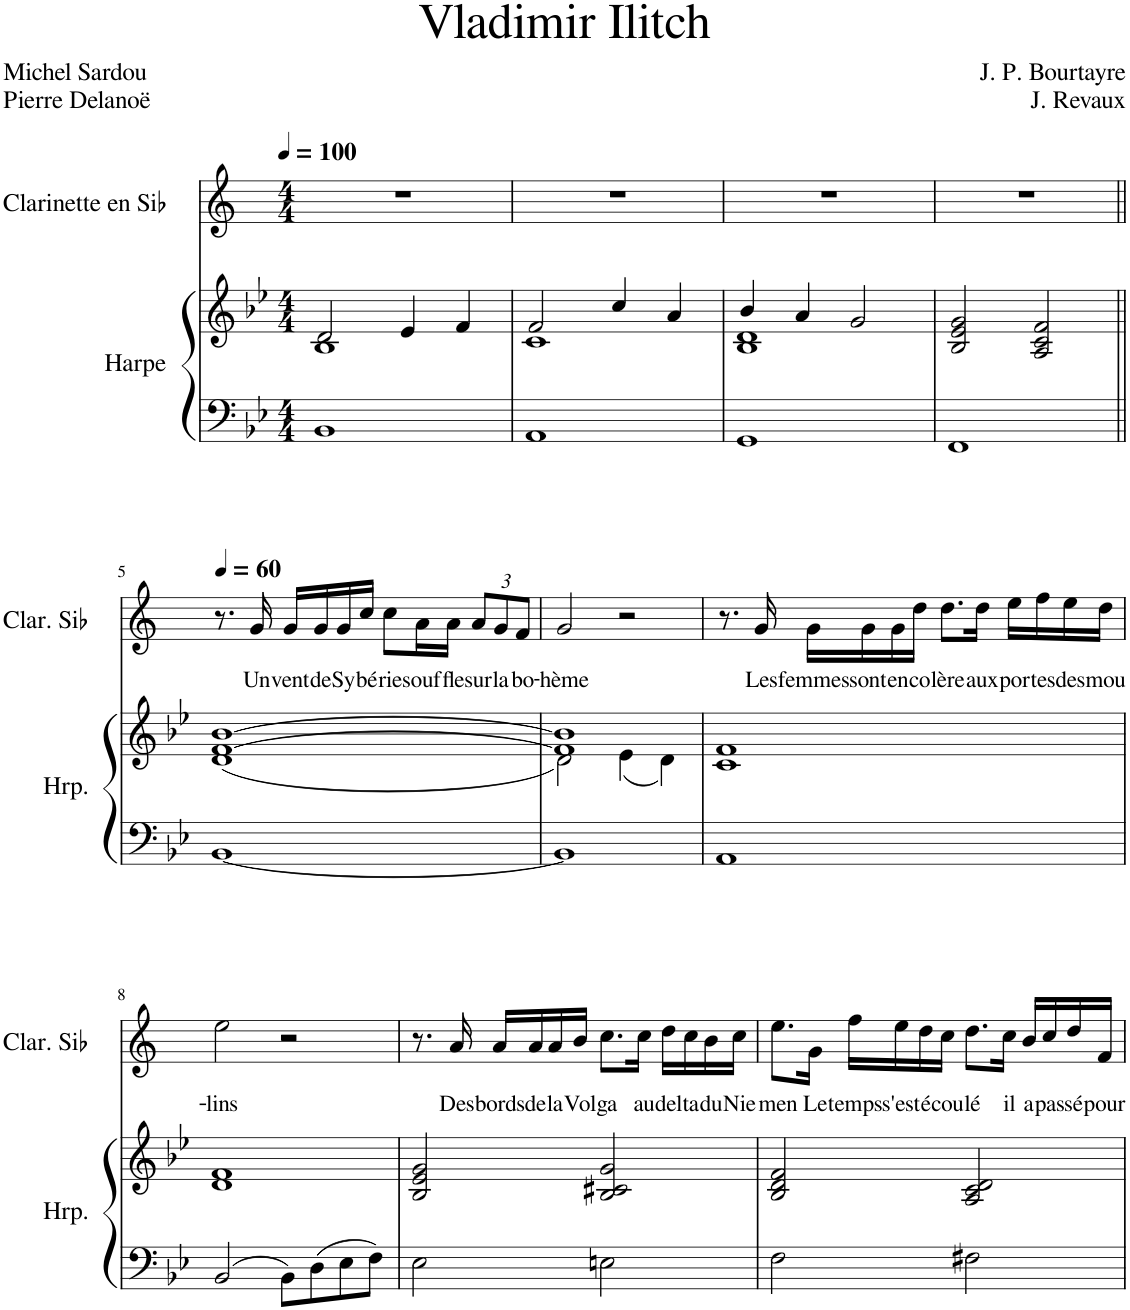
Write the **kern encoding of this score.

**kern	**kern	**kern	**text
*part2	*part2	*part1	*part1
*staff3	*staff2	*staff1	*staff1
*I"Harpe	*	*I"Clarinette en Sib	*
*I'Hrp.	*	*I'Clar. Sib	*
*clefF4	*clefG2	*clefG2	*
*	*	*Trd1c2	*
*k[b-e-]	*k[b-e-]	*k[]	*
*M4/4	*M4/4	*M4/4	*
*MM100	*MM100	*MM100	*
=1	=1	=1	=1
*	*^	*	*
1BB-	2d/	1B-	1r	.
.	4e-/	.	.	.
.	4f/	.	.	.
=2	=2	=2	=2	=2
1AA	2f/	1c	1r	.
.	4cc/	.	.	.
.	4a/	.	.	.
=3	=3	=3	=3	=3
1GG	4b-/	1B- 1d	1r	.
.	4a/	.	.	.
.	2g/	.	.	.
*	*v	*v	*	*
=4	=4	=4	=4
1FF	2B-/ 2e-/ 2g/	1r	.
.	2A/ 2c/ 2f/	.	.
!!LO:LB:g=z
=5||	=5||	=5||	=5||
*	*	*MM60	*
[1BB-	(1d [1f [1b-	8.r	.
!	!	!	!LO:LY:b
.	.	16g/	Un
!	!	!	!LO:LY:b
.	.	16g/LL	vent
!	!	!	!LO:LY:b
.	.	16g/	de
!	!	!	!LO:LY:b
.	.	16g/	Sy-
!	!	!	!LO:LY:b
.	.	16cc/JJ	-bé-
!	!	!	!LO:LY:b
.	.	8cc\L	-rie
!	!	!	!LO:LY:b
.	.	16a\L	souf-
!	!	!	!LO:LY:b
.	.	16a\JJ	-fle
*	*	*Xbrackettup	*
!	!	!	!LO:LY:b
.	.	12a/L	sur
!	!	!	!LO:LY:b
.	.	12g/	la
!	!	!	!LO:LY:b
.	.	12f/J	bo-
=6	=6	=6	=6
*	*^	*	*
!	!	!	!	!LO:LY:b
1BB-]	1f] 1b-]	2d\)	2g/	-hème
.	.	(4e-\	2r	.
.	.	4d\)	.	.
*	*v	*v	*	*
=7	=7	=7	=7
1AA	1c 1f	8.r	.
!	!	!	!LO:LY:b
.	.	16g/	Les
!	!	!	!LO:LY:b
.	.	16g\LL	femmes-
!	!	!	!LO:LY:b
.	.	16g\	-sont
!	!	!	!LO:LY:b
.	.	16g\	en
!	!	!	!LO:LY:b
.	.	16dd\JJ	co-
!	!	!	!LO:LY:b
.	.	8.dd\L	-lère
!	!	!	!LO:LY:b
.	.	16dd\Jk	aux
!	!	!	!LO:LY:b
.	.	16ee\LL	por-
!	!	!	!LO:LY:b
.	.	16ff\	-tes
!	!	!	!LO:LY:b
.	.	16ee\	des
!	!	!	!LO:LY:b
.	.	16dd\JJ	mou-
!!LO:LB:g=z
=8	=8	=8	=8
!	!	!	!LO:LY:b
2BB-/	1d 1f	2ee\	-lins
8BB-\L	.	2r	.
8D\	.	.	.
8E-\	.	.	.
8F\J	.	.	.
=9	=9	=9	=9
2E-\	2B-/ 2e-/ 2g/	8.r	.
!	!	!	!LO:LY:b
.	.	16a/	Des
!	!	!	!LO:LY:b
.	.	16a/LL	bords
!	!	!	!LO:LY:b
.	.	16a/	de
!	!	!	!LO:LY:b
.	.	16a/	la
!	!	!	!LO:LY:b
.	.	16b/JJ	Vol-
!	!	!	!LO:LY:b
2En\	2B-/ 2c#X/ 2g/	8.cc\L	-ga
!	!	!	!LO:LY:b
.	.	16cc\Jk	au
!	!	!	!LO:LY:b
.	.	16dd\LL	del-
!	!	!	!LO:LY:b
.	.	16cc\	-ta
!	!	!	!LO:LY:b
.	.	16b\	du
!	!	!	!LO:LY:b
.	.	16cc\JJ	Nie-
=10	=10	=10	=10
!	!	!	!LO:LY:b
2F\	2B-/ 2d/ 2f/	8.ee\L	-men
!	!	!	!LO:LY:b
.	.	16g\Jk	Le
!	!	!	!LO:LY:b
.	.	16ff\LL	temps
!	!	!	!LO:LY:b
.	.	16ee\	s'est
!	!	!	!LO:LY:b
.	.	16dd\	é-
!	!	!	!LO:LY:b
.	.	16cc\JJ	-cou-
!	!	!	!LO:LY:b
2F#X\	2A/ 2c/ 2d/	8.dd\L	-lé
!	!	!	!LO:LY:b
.	.	16cc\Jk	il
!	!	!	!LO:LY:b
.	.	16b/LL	a
!	!	!	!LO:LY:b
.	.	16cc/	pas-
!	!	!	!LO:LY:b
.	.	16dd/	-sé
!	!	!	!LO:LY:b
.	.	16f/JJ	pour
=	=	=	=
*-	*-	*-	*-
